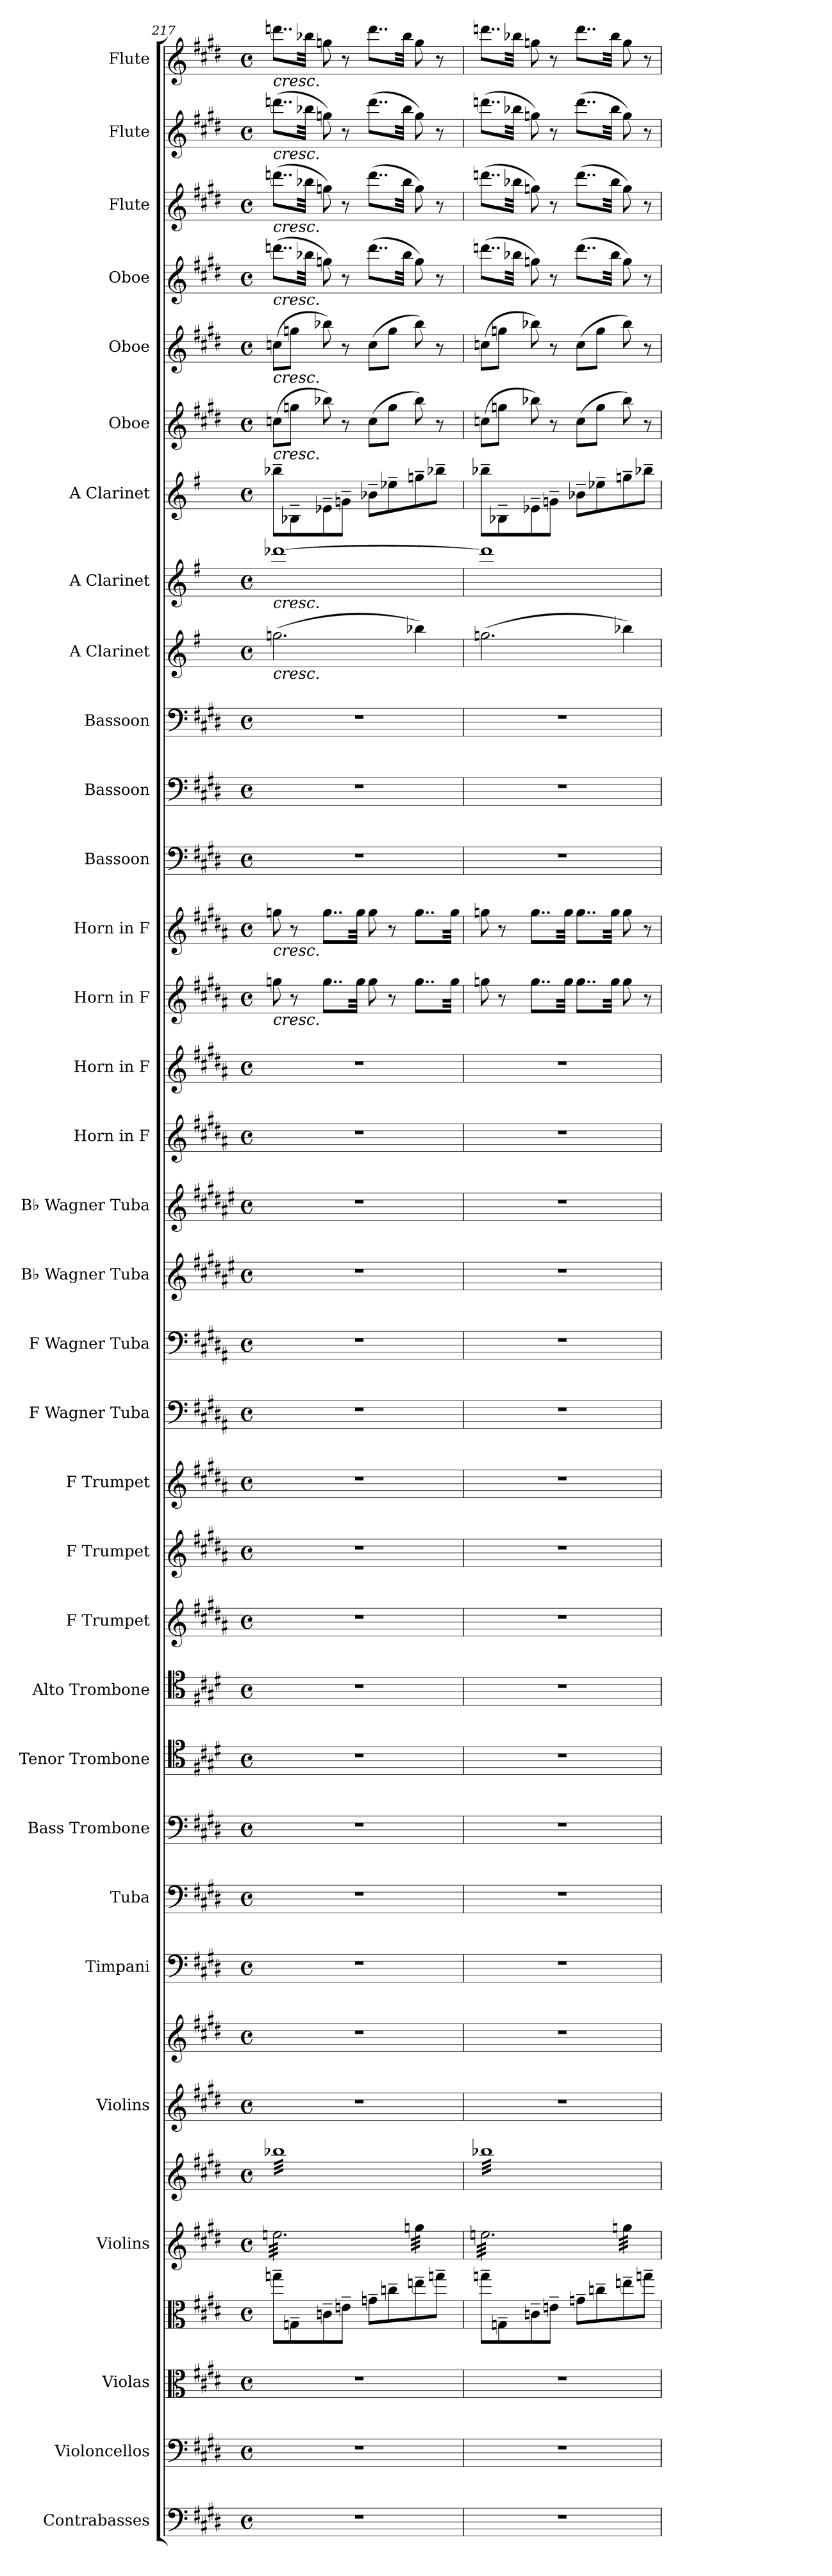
**kern	**kern	**kern	**kern	**kern	**kern	**kern	**kern	**kern	**kern	**kern	**kern	**kern	**kern	**kern	**kern	**kern	**kern	**kern	**kern	**kern	**kern	**kern	**kern	**kern	**kern	**kern	**kern	**kern	**kern	**kern	**kern	**kern	**kern	**kern	**kern
*part33	*part32	*part31	*part31	*part30	*part30	*part29	*part29	*part28	*part27	*part26	*part25	*part24	*part23	*part22	*part21	*part20	*part19	*part18	*part17	*part16	*part15	*part14	*part13	*part12	*part11	*part10	*part9	*part8	*part7	*part6	*part5	*part4	*part3	*part2	*part1
*staff36	*staff35	*staff34	*staff33	*staff32	*staff31	*staff30	*staff29	*staff28	*staff27	*staff26	*staff25	*staff24	*staff23	*staff22	*staff21	*staff20	*staff19	*staff18	*staff17	*staff16	*staff15	*staff14	*staff13	*staff12	*staff11	*staff10	*staff9	*staff8	*staff7	*staff6	*staff5	*staff4	*staff3	*staff2	*staff1
*I"Contrabasses	*I"Violoncellos	*I"Violas	*	*I"Violins	*	*I"Violins	*	*I"Timpani	*I"Tuba	*I"Bass Trombone	*I"Tenor Trombone	*I"Alto Trombone	*I"F Trumpet	*I"F Trumpet	*I"F Trumpet	*I"F Wagner Tuba	*I"F Wagner Tuba	*I"B♭ Wagner Tuba	*I"B♭ Wagner Tuba	*I"Horn in F	*I"Horn in F	*I"Horn in F	*I"Horn in F	*I"Bassoon	*I"Bassoon	*I"Bassoon	*I"A Clarinet	*I"A Clarinet	*I"A Clarinet	*I"Oboe	*I"Oboe	*I"Oboe	*I"Flute	*I"Flute	*I"Flute
*I'Cbs.	*I'Vcs.	*I'Vlas.	*	*I'Vlns.	*	*I'Vlns.	*	*I'Timp.	*I'Tba.	*I'B. Tbn.	*I'T. Tbn.	*I'A. Tbn.	*I'F Tpt.	*I'F Tpt.	*I'F Tpt.	*I'F Wag. Tu.	*I'F Wag. Tu.	*I'B♭ Wag. Tu.	*I'B♭ Wag. Tu.	*	*	*	*	*I'Bsn.	*I'Bsn.	*I'Bsn.	*I'A Cl.	*I'A Cl.	*I'A Cl.	*I'Ob.	*I'Ob.	*I'Ob.	*I'Fl.	*I'Fl.	*I'Fl.
*clefF4	*clefF4	*clefC3	*clefC3	*clefG2	*clefG2	*clefG2	*clefG2	*clefF4	*clefF4	*clefF4	*clefC4	*clefC4	*clefG2	*clefG2	*clefG2	*clefF4	*clefF4	*clefG2	*clefG2	*clefG2	*clefG2	*clefG2	*clefG2	*clefF4	*clefF4	*clefF4	*clefG2	*clefG2	*clefG2	*clefG2	*clefG2	*clefG2	*clefG2	*clefG2	*clefG2
*ITrd7c12	*	*	*	*	*	*	*	*	*	*	*	*	*ITrd-3c-5	*ITrd-3c-5	*ITrd-3c-5	*ITrd4c7	*ITrd4c7	*ITrd1c2	*ITrd1c2	*ITrd4c7	*ITrd4c7	*ITrd4c7	*ITrd4c7	*	*	*	*ITrd2c3	*ITrd2c3	*ITrd2c3	*	*	*	*	*	*
*k[f#c#g#d#]	*k[f#c#g#d#]	*k[f#c#g#d#]	*k[f#c#g#d#]	*k[f#c#g#d#]	*k[f#c#g#d#]	*k[f#c#g#d#]	*k[f#c#g#d#]	*k[f#c#g#d#]	*k[f#c#g#d#]	*k[f#c#g#d#]	*k[f#c#g#d#]	*k[f#c#g#d#]	*k[f#c#g#d#]	*k[f#c#g#d#]	*k[f#c#g#d#]	*k[f#c#g#d#]	*k[f#c#g#d#]	*k[f#c#g#d#]	*k[f#c#g#d#]	*k[f#c#g#d#]	*k[f#c#g#d#]	*k[f#c#g#d#]	*k[f#c#g#d#]	*k[f#c#g#d#]	*k[f#c#g#d#]	*k[f#c#g#d#]	*k[f#c#g#d#]	*k[f#c#g#d#]	*k[f#c#g#d#]	*k[f#c#g#d#]	*k[f#c#g#d#]	*k[f#c#g#d#]	*k[f#c#g#d#]	*k[f#c#g#d#]	*k[f#c#g#d#]
*M4/4	*M4/4	*M4/4	*M4/4	*M4/4	*M4/4	*M4/4	*M4/4	*M4/4	*M4/4	*M4/4	*M4/4	*M4/4	*M4/4	*M4/4	*M4/4	*M4/4	*M4/4	*M4/4	*M4/4	*M4/4	*M4/4	*M4/4	*M4/4	*M4/4	*M4/4	*M4/4	*M4/4	*M4/4	*M4/4	*M4/4	*M4/4	*M4/4	*M4/4	*M4/4	*M4/4
*met(c)	*met(c)	*met(c)	*met(c)	*met(c)	*met(c)	*met(c)	*met(c)	*met(c)	*met(c)	*met(c)	*met(c)	*met(c)	*met(c)	*met(c)	*met(c)	*met(c)	*met(c)	*met(c)	*met(c)	*met(c)	*met(c)	*met(c)	*met(c)	*met(c)	*met(c)	*met(c)	*met(c)	*met(c)	*met(c)	*met(c)	*met(c)	*met(c)	*met(c)	*met(c)	*met(c)
=217	=217	=217	=217	=217	=217	=217	=217	=217	=217	=217	=217	=217	=217	=217	=217	=217	=217	=217	=217	=217	=217	=217	=217	=217	=217	=217	=217	=217	=217	=217	=217	=217	=217	=217	=217
!	!	!	!	!	!	!	!	!	!	!	!	!	!	!	!	!	!	!	!	!	!	!	!	!	!	!	!	!	!	!	!	!	!	!	!LO:TX:b:i:t=cresc.
!	!	!	!	!	!	!	!	!	!	!	!	!	!	!	!	!	!	!	!	!	!	!	!	!	!	!	!	!	!	!	!	!	!	!LO:TX:b:i:t=cresc.	!
!	!	!	!	!	!	!	!	!	!	!	!	!	!	!	!	!	!	!	!	!	!	!	!	!	!	!	!	!	!	!	!	!	!LO:TX:b:i:t=cresc.	!	!
!	!	!	!	!	!	!	!	!	!	!	!	!	!	!	!	!	!	!	!	!	!	!	!	!	!	!	!	!	!	!	!	!LO:TX:b:i:t=cresc.	!	!	!
!	!	!	!	!	!	!	!	!	!	!	!	!	!	!	!	!	!	!	!	!	!	!	!	!	!	!	!	!	!	!	!LO:TX:b:i:t=cresc.	!	!	!	!
!	!	!	!	!	!	!	!	!	!	!	!	!	!	!	!	!	!	!	!	!	!	!	!	!	!	!	!	!	!	!LO:TX:b:i:t=cresc.	!	!	!	!	!
!	!	!	!	!	!	!	!	!	!	!	!	!	!	!	!	!	!	!	!	!	!	!	!	!	!	!	!	!LO:TX:b:i:t=cresc.	!	!	!	!	!	!	!
!	!	!	!	!	!	!	!	!	!	!	!	!	!	!	!	!	!	!	!	!	!	!	!	!	!	!	!LO:TX:b:i:t=cresc.	!	!	!	!	!	!	!	!
!	!	!	!	!	!	!	!	!	!	!	!	!	!	!	!	!	!	!	!	!	!	!	!LO:TX:b:i:t=cresc.	!	!	!	!	!	!	!	!	!	!	!	!
!	!	!	!	!	!	!	!	!	!	!	!	!	!	!	!	!	!	!	!	!	!	!LO:TX:b:i:t=cresc.	!	!	!	!	!	!	!	!	!	!	!	!	!
!	!	!	!	!	!LO:TX:b:i:t=cresc.	!	!	!	!	!	!	!	!	!	!	!	!	!	!	!	!	!	!	!	!	!	!	!	!	!	!	!	!	!	!
!	!	!	!	!LO:TX:b:i:t=cresc.	!	!	!	!	!	!	!	!	!	!	!	!	!	!	!	!	!	!	!	!	!	!	!	!	!	!	!	!	!	!	!
*	*	*	*	*tremolo	*	*	*	*	*	*	*	*	*	*	*	*	*	*	*	*	*	*	*	*	*	*	*	*	*	*	*	*	*	*	*
*	*	*	*	*	*tremolo	*	*	*	*	*	*	*	*	*	*	*	*	*	*	*	*	*	*	*	*	*	*	*	*	*	*	*	*	*	*
1r	1r	1r	8ggn~\L	32een\LLL	32bb-XLLL	1r	1r	1r	1r	1r	1r	1r	1r	1r	1r	1r	1r	1r	1r	1r	1r	8ccn\	8ccn\	1r	1r	1r	(>2.een\	[1bb-X	8ggn~\L	(>8ccn\L	(>8ccn\L	(>8..dddn\L	(>8..dddn\L	(>8..dddn\L	8..dddn\L
.	.	.	.	32een\	32bb-X	.	.	.	.	.	.	.	.	.	.	.	.	.	.	.	.	.	.	.	.	.	.	.	.	.	.	.	.	.	.
.	.	.	.	32een\	32bb-X	.	.	.	.	.	.	.	.	.	.	.	.	.	.	.	.	.	.	.	.	.	.	.	.	.	.	.	.	.	.
.	.	.	.	32een\	32bb-X	.	.	.	.	.	.	.	.	.	.	.	.	.	.	.	.	.	.	.	.	.	.	.	.	.	.	.	.	.	.
.	.	.	8Gn~\	32een\	32bb-X	.	.	.	.	.	.	.	.	.	.	.	.	.	.	.	.	8r	8r	.	.	.	.	.	8Gn~\	8ggn\J	8ggn\J	.	.	.	.
.	.	.	.	32een\	32bb-X	.	.	.	.	.	.	.	.	.	.	.	.	.	.	.	.	.	.	.	.	.	.	.	.	.	.	.	.	.	.
.	.	.	.	32een\	32bb-X	.	.	.	.	.	.	.	.	.	.	.	.	.	.	.	.	.	.	.	.	.	.	.	.	.	.	.	.	.	.
.	.	.	.	32een\	32bb-X	.	.	.	.	.	.	.	.	.	.	.	.	.	.	.	.	.	.	.	.	.	.	.	.	.	.	32bb-X\Jkk	32bb-X\Jkk	32bb-X\Jkk	32bb-X\Jkk
.	.	.	8cn~\	32een\	32bb-X	.	.	.	.	.	.	.	.	.	.	.	.	.	.	.	.	8..cc\L	8..cc\L	.	.	.	.	.	8cn~\	8bb-X\)	8bb-X\)	8ggn\)	8ggn\)	8ggn\)	8ggn\
.	.	.	.	32een\	32bb-X	.	.	.	.	.	.	.	.	.	.	.	.	.	.	.	.	.	.	.	.	.	.	.	.	.	.	.	.	.	.
.	.	.	.	32een\	32bb-X	.	.	.	.	.	.	.	.	.	.	.	.	.	.	.	.	.	.	.	.	.	.	.	.	.	.	.	.	.	.
.	.	.	.	32een\	32bb-X	.	.	.	.	.	.	.	.	.	.	.	.	.	.	.	.	.	.	.	.	.	.	.	.	.	.	.	.	.	.
.	.	.	8en~\J	32een\	32bb-X	.	.	.	.	.	.	.	.	.	.	.	.	.	.	.	.	.	.	.	.	.	.	.	8en~\J	8r	8r	8r	8r	8r	8r
.	.	.	.	32een\	32bb-X	.	.	.	.	.	.	.	.	.	.	.	.	.	.	.	.	.	.	.	.	.	.	.	.	.	.	.	.	.	.
.	.	.	.	32een\	32bb-X	.	.	.	.	.	.	.	.	.	.	.	.	.	.	.	.	.	.	.	.	.	.	.	.	.	.	.	.	.	.
.	.	.	.	32een\	32bb-X	.	.	.	.	.	.	.	.	.	.	.	.	.	.	.	.	32cc\Jkk	32cc\Jkk	.	.	.	.	.	.	.	.	.	.	.	.
.	.	.	8gn~\L	32een\	32bb-X	.	.	.	.	.	.	.	.	.	.	.	.	.	.	.	.	8cc\	8cc\	.	.	.	.	.	8gn~\L	(>8cc\L	(>8cc\L	(>8..ddd\L	(>8..ddd\L	(>8..ddd\L	8..ddd\L
.	.	.	.	32een\	32bb-X	.	.	.	.	.	.	.	.	.	.	.	.	.	.	.	.	.	.	.	.	.	.	.	.	.	.	.	.	.	.
.	.	.	.	32een\	32bb-X	.	.	.	.	.	.	.	.	.	.	.	.	.	.	.	.	.	.	.	.	.	.	.	.	.	.	.	.	.	.
.	.	.	.	32een\	32bb-X	.	.	.	.	.	.	.	.	.	.	.	.	.	.	.	.	.	.	.	.	.	.	.	.	.	.	.	.	.	.
.	.	.	8ccn~\	32een\	32bb-X	.	.	.	.	.	.	.	.	.	.	.	.	.	.	.	.	8r	8r	.	.	.	.	.	8ccn~\	8gg\J	8gg\J	.	.	.	.
.	.	.	.	32een\	32bb-X	.	.	.	.	.	.	.	.	.	.	.	.	.	.	.	.	.	.	.	.	.	.	.	.	.	.	.	.	.	.
.	.	.	.	32een\	32bb-X	.	.	.	.	.	.	.	.	.	.	.	.	.	.	.	.	.	.	.	.	.	.	.	.	.	.	.	.	.	.
.	.	.	.	32een\JJJ	32bb-X	.	.	.	.	.	.	.	.	.	.	.	.	.	.	.	.	.	.	.	.	.	.	.	.	.	.	32bb-\Jkk	32bb-\Jkk	32bb-\Jkk	32bb-\Jkk
.	.	.	8een~\	32ggn\LLL	32bb-X	.	.	.	.	.	.	.	.	.	.	.	.	.	.	.	.	8..cc\L	8..cc\L	.	.	.	4ggn\)	.	8een~\	8bb-\)	8bb-\)	8gg\)	8gg\)	8gg\)	8gg\
.	.	.	.	32ggn\	32bb-X	.	.	.	.	.	.	.	.	.	.	.	.	.	.	.	.	.	.	.	.	.	.	.	.	.	.	.	.	.	.
.	.	.	.	32ggn\	32bb-X	.	.	.	.	.	.	.	.	.	.	.	.	.	.	.	.	.	.	.	.	.	.	.	.	.	.	.	.	.	.
.	.	.	.	32ggn\	32bb-X	.	.	.	.	.	.	.	.	.	.	.	.	.	.	.	.	.	.	.	.	.	.	.	.	.	.	.	.	.	.
.	.	.	8ggn~\J	32ggn\	32bb-X	.	.	.	.	.	.	.	.	.	.	.	.	.	.	.	.	.	.	.	.	.	.	.	8ggn~\J	8r	8r	8r	8r	8r	8r
.	.	.	.	32ggn\	32bb-X	.	.	.	.	.	.	.	.	.	.	.	.	.	.	.	.	.	.	.	.	.	.	.	.	.	.	.	.	.	.
.	.	.	.	32ggn\	32bb-X	.	.	.	.	.	.	.	.	.	.	.	.	.	.	.	.	.	.	.	.	.	.	.	.	.	.	.	.	.	.
.	.	.	.	32ggn\JJJ	32bb-XJJJ	.	.	.	.	.	.	.	.	.	.	.	.	.	.	.	.	32cc\Jkk	32cc\Jkk	.	.	.	.	.	.	.	.	.	.	.	.
!!LO:PB:g=z
=218	=218	=218	=218	=218	=218	=218	=218	=218	=218	=218	=218	=218	=218	=218	=218	=218	=218	=218	=218	=218	=218	=218	=218	=218	=218	=218	=218	=218	=218	=218	=218	=218	=218	=218	=218
1r	1r	1r	8ggn~\L	32een\LLL	32bb-XLLL	1r	1r	1r	1r	1r	1r	1r	1r	1r	1r	1r	1r	1r	1r	1r	1r	8ccn\	8ccn\	1r	1r	1r	(>2.een\	1bb-]	8ggn~\L	(>8ccn\L	(>8ccn\L	(>8..dddn\L	(>8..dddn\L	(>8..dddn\L	8..dddn\L
.	.	.	.	32een\	32bb-X	.	.	.	.	.	.	.	.	.	.	.	.	.	.	.	.	.	.	.	.	.	.	.	.	.	.	.	.	.	.
.	.	.	.	32een\	32bb-X	.	.	.	.	.	.	.	.	.	.	.	.	.	.	.	.	.	.	.	.	.	.	.	.	.	.	.	.	.	.
.	.	.	.	32een\	32bb-X	.	.	.	.	.	.	.	.	.	.	.	.	.	.	.	.	.	.	.	.	.	.	.	.	.	.	.	.	.	.
.	.	.	8Gn~\	32een\	32bb-X	.	.	.	.	.	.	.	.	.	.	.	.	.	.	.	.	8r	8r	.	.	.	.	.	8Gn~\	8ggn\J	8ggn\J	.	.	.	.
.	.	.	.	32een\	32bb-X	.	.	.	.	.	.	.	.	.	.	.	.	.	.	.	.	.	.	.	.	.	.	.	.	.	.	.	.	.	.
.	.	.	.	32een\	32bb-X	.	.	.	.	.	.	.	.	.	.	.	.	.	.	.	.	.	.	.	.	.	.	.	.	.	.	.	.	.	.
.	.	.	.	32een\	32bb-X	.	.	.	.	.	.	.	.	.	.	.	.	.	.	.	.	.	.	.	.	.	.	.	.	.	.	32bb-X\Jkk	32bb-X\Jkk	32bb-X\Jkk	32bb-X\Jkk
.	.	.	8cn~\	32een\	32bb-X	.	.	.	.	.	.	.	.	.	.	.	.	.	.	.	.	8..cc\L	8..cc\L	.	.	.	.	.	8cn~\	8bb-X\)	8bb-X\)	8ggn\)	8ggn\)	8ggn\)	8ggn\
.	.	.	.	32een\	32bb-X	.	.	.	.	.	.	.	.	.	.	.	.	.	.	.	.	.	.	.	.	.	.	.	.	.	.	.	.	.	.
.	.	.	.	32een\	32bb-X	.	.	.	.	.	.	.	.	.	.	.	.	.	.	.	.	.	.	.	.	.	.	.	.	.	.	.	.	.	.
.	.	.	.	32een\	32bb-X	.	.	.	.	.	.	.	.	.	.	.	.	.	.	.	.	.	.	.	.	.	.	.	.	.	.	.	.	.	.
.	.	.	8en~\J	32een\	32bb-X	.	.	.	.	.	.	.	.	.	.	.	.	.	.	.	.	.	.	.	.	.	.	.	8en~\J	8r	8r	8r	8r	8r	8r
.	.	.	.	32een\	32bb-X	.	.	.	.	.	.	.	.	.	.	.	.	.	.	.	.	.	.	.	.	.	.	.	.	.	.	.	.	.	.
.	.	.	.	32een\	32bb-X	.	.	.	.	.	.	.	.	.	.	.	.	.	.	.	.	.	.	.	.	.	.	.	.	.	.	.	.	.	.
.	.	.	.	32een\	32bb-X	.	.	.	.	.	.	.	.	.	.	.	.	.	.	.	.	32cc\Jkk	32cc\Jkk	.	.	.	.	.	.	.	.	.	.	.	.
.	.	.	8gn~\L	32een\	32bb-X	.	.	.	.	.	.	.	.	.	.	.	.	.	.	.	.	8..cc\L	8..cc\L	.	.	.	.	.	8gn~\L	(>8cc\L	(>8cc\L	(>8..ddd\L	(>8..ddd\L	(>8..ddd\L	8..ddd\L
.	.	.	.	32een\	32bb-X	.	.	.	.	.	.	.	.	.	.	.	.	.	.	.	.	.	.	.	.	.	.	.	.	.	.	.	.	.	.
.	.	.	.	32een\	32bb-X	.	.	.	.	.	.	.	.	.	.	.	.	.	.	.	.	.	.	.	.	.	.	.	.	.	.	.	.	.	.
.	.	.	.	32een\	32bb-X	.	.	.	.	.	.	.	.	.	.	.	.	.	.	.	.	.	.	.	.	.	.	.	.	.	.	.	.	.	.
.	.	.	8ccn~\	32een\	32bb-X	.	.	.	.	.	.	.	.	.	.	.	.	.	.	.	.	.	.	.	.	.	.	.	8ccn~\	8gg\J	8gg\J	.	.	.	.
.	.	.	.	32een\	32bb-X	.	.	.	.	.	.	.	.	.	.	.	.	.	.	.	.	.	.	.	.	.	.	.	.	.	.	.	.	.	.
.	.	.	.	32een\	32bb-X	.	.	.	.	.	.	.	.	.	.	.	.	.	.	.	.	.	.	.	.	.	.	.	.	.	.	.	.	.	.
.	.	.	.	32een\JJJ	32bb-X	.	.	.	.	.	.	.	.	.	.	.	.	.	.	.	.	32cc\Jkk	32cc\Jkk	.	.	.	.	.	.	.	.	32bb-\Jkk	32bb-\Jkk	32bb-\Jkk	32bb-\Jkk
.	.	.	8een~\	32ggn\LLL	32bb-X	.	.	.	.	.	.	.	.	.	.	.	.	.	.	.	.	8cc\	8cc\	.	.	.	4ggn\)	.	8een~\	8bb-\)	8bb-\)	8gg\)	8gg\)	8gg\)	8gg\
.	.	.	.	32ggn\	32bb-X	.	.	.	.	.	.	.	.	.	.	.	.	.	.	.	.	.	.	.	.	.	.	.	.	.	.	.	.	.	.
.	.	.	.	32ggn\	32bb-X	.	.	.	.	.	.	.	.	.	.	.	.	.	.	.	.	.	.	.	.	.	.	.	.	.	.	.	.	.	.
.	.	.	.	32ggn\	32bb-X	.	.	.	.	.	.	.	.	.	.	.	.	.	.	.	.	.	.	.	.	.	.	.	.	.	.	.	.	.	.
.	.	.	8ggn~\J	32ggn\	32bb-X	.	.	.	.	.	.	.	.	.	.	.	.	.	.	.	.	8r	8r	.	.	.	.	.	8ggn~\J	8r	8r	8r	8r	8r	8r
.	.	.	.	32ggn\	32bb-X	.	.	.	.	.	.	.	.	.	.	.	.	.	.	.	.	.	.	.	.	.	.	.	.	.	.	.	.	.	.
.	.	.	.	32ggn\	32bb-X	.	.	.	.	.	.	.	.	.	.	.	.	.	.	.	.	.	.	.	.	.	.	.	.	.	.	.	.	.	.
.	.	.	.	32ggn\JJJ	32bb-XJJJ	.	.	.	.	.	.	.	.	.	.	.	.	.	.	.	.	.	.	.	.	.	.	.	.	.	.	.	.	.	.
*	*	*	*	*	*Xtremolo	*	*	*	*	*	*	*	*	*	*	*	*	*	*	*	*	*	*	*	*	*	*	*	*	*	*	*	*	*	*
*	*	*	*	*Xtremolo	*	*	*	*	*	*	*	*	*	*	*	*	*	*	*	*	*	*	*	*	*	*	*	*	*	*	*	*	*	*	*
=	=	=	=	=	=	=	=	=	=	=	=	=	=	=	=	=	=	=	=	=	=	=	=	=	=	=	=	=	=	=	=	=	=	=	=
*-	*-	*-	*-	*-	*-	*-	*-	*-	*-	*-	*-	*-	*-	*-	*-	*-	*-	*-	*-	*-	*-	*-	*-	*-	*-	*-	*-	*-	*-	*-	*-	*-	*-	*-	*-
